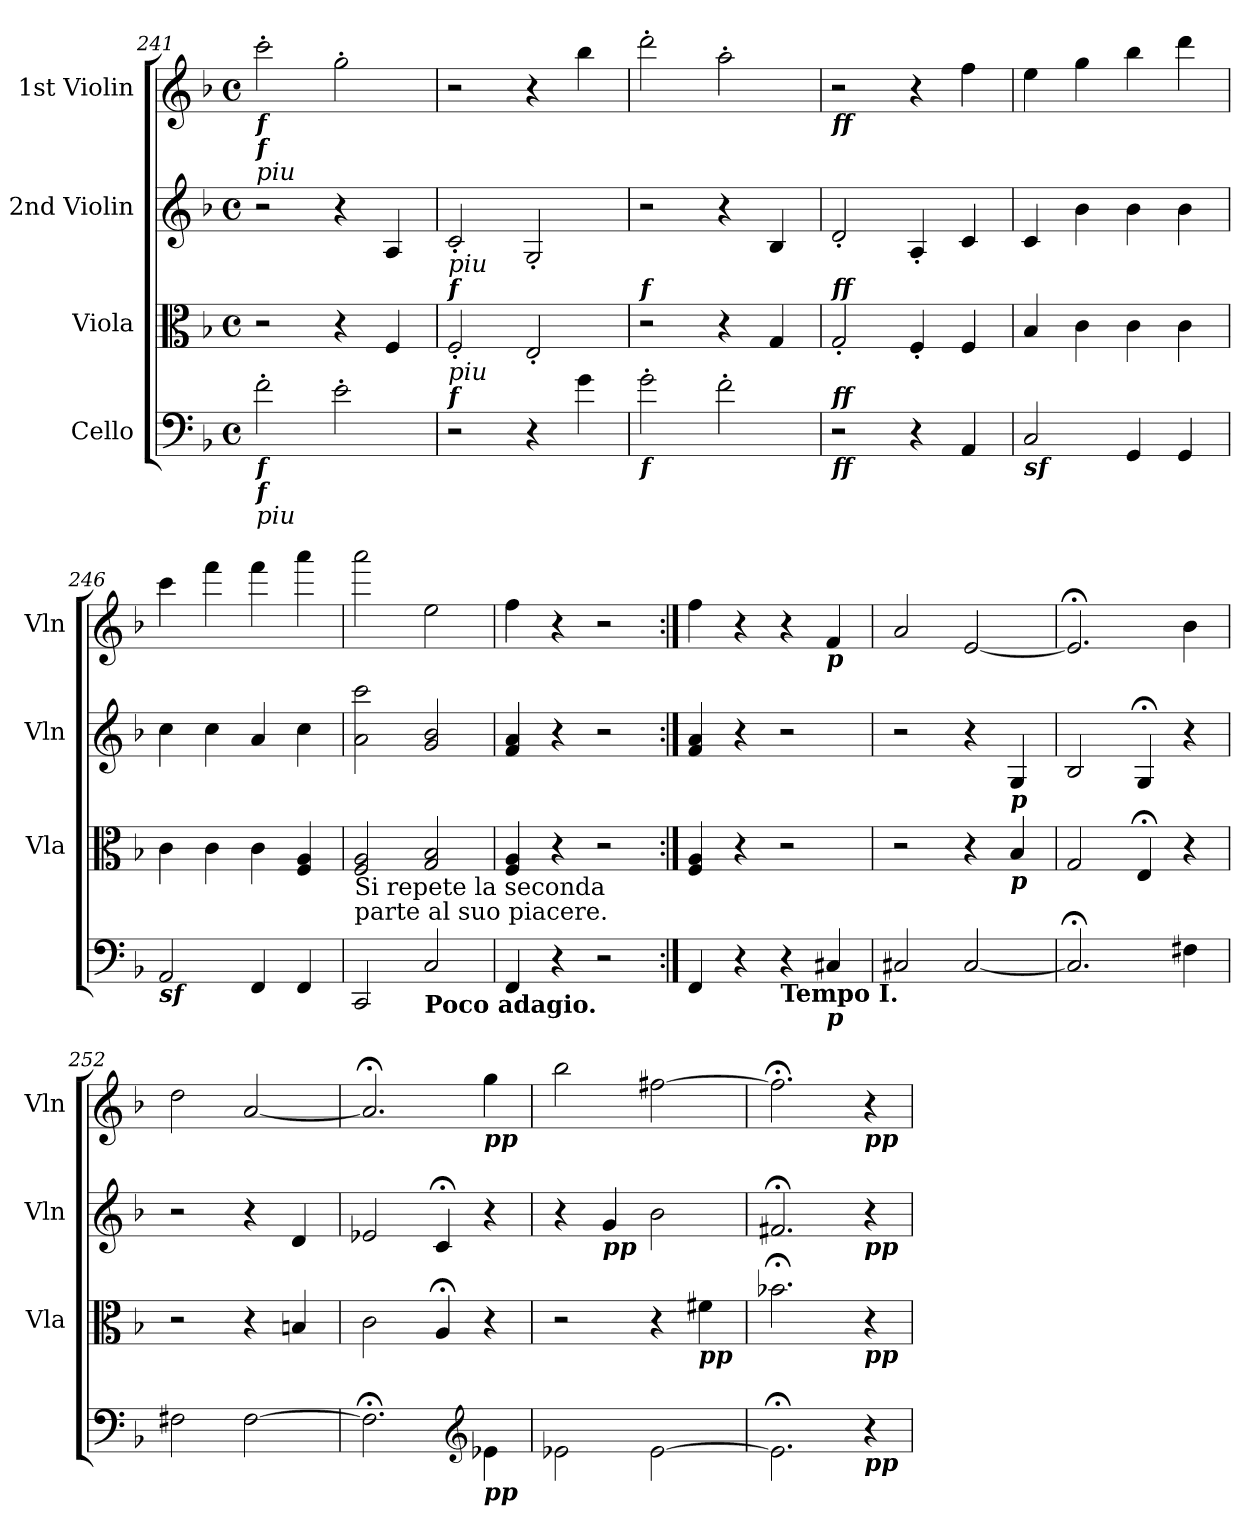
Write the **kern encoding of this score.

**kern	**kern	**kern	**kern
*part4	*part3	*part2	*part1
*staff4	*staff3	*staff2	*staff1
*I"Cello	*I"Viola	*I"2nd Violin	*I"1st Violin
*	*I'Vla	*I'Vln	*I'Vln
*clefF4	*clefC3	*clefG2	*clefG2
*k[b-]	*k[b-]	*k[b-]	*k[b-]
*F:	*F:	*F:	*F:
*M4/4	*M4/4	*M4/4	*M4/4
*met(c)	*met(c)	*met(c)	*met(c)
=241	=241	=241	=241
!	!	!	!LO:TX:b:Bi:t=f
!	!	!	!LO:TX:b:Bi:t=f
!	!	!	!LO:TX:b:i:t=piu
!LO:TX:b:Bi:t=f	!	!	!
!LO:TX:b:Bi:t=f	!	!	!
!LO:TX:b:i:t=piu	!	!	!
2f'\	2r	2r	2ccc'\
2e'\	4r	4r	2gg'\
.	4F/	4A/	.
=242	=242	=242	=242
!	!LO:TX:a:Bi:t=f	!	!
!	!LO:TX:a:i:t=piu	!	!
!LO:TX:a:Bi:t=f	!	!	!
!LO:TX:a:i:t=piu	!	!	!
2r	2F'/	2c'/	2r
4r	2E'/	2G'/	4r
4g\	.	.	4bb-\
=243	=243	=243	=243
!	!LO:TX:a:Bi:t=f	!	!
!LO:TX:b:Bi:t=f	!	!	!
2g'\	2r	2r	2ddd'\
2f'\	4r	4r	2aa'\
.	4G/	4B-/	.
=244	=244	=244	=244
!	!	!	!LO:TX:b:Bi:t=ff
!	!LO:TX:a:Bi:t=ff	!	!
!LO:TX:a:Bi:t=ff	!	!	!
!LO:TX:b:Bi:t=ff	!	!	!
2r	2G'/	2d'/	2r
4r	4F'/	4A'/	4r
4AA/	4F/	4c/	4ff\
!!LO:LB:g=z
=245	=245	=245	=245
!LO:TX:b:Bi:t=sf	!	!	!
2C/	4B-/	4c/	4ee\
.	4c\	4b-\	4gg\
4GG/	4c\	4b-\	4bb-\
4GG/	4c\	4b-\	4ddd\
=246	=246	=246	=246
!LO:TX:b:Bi:t=sf	!	!	!
2AA/	4c\	4cc\	4ccc\
.	4c\	4cc\	4fff\
4FF/	4c\	4a/	4fff\
4FF/	4F/ 4A/	4cc\	4aaa\
=247	=247	=247	=247
!	!LO:TX:b:t=Si repete la seconda	!	!
!	!LO:TX:b:t=parte al suo piacere.	!	!
2CC/	2F/ 2A/	2a\ 2ccc\	2aaa\
!LO:TX:b:B:t=Poco adagio.	!	!	!
2C/	2G/ 2B-/	2g/ 2b-/	2ee\
=248	=248	=248	=248
4FF/	4F/ 4A/	4f/ 4a/	4ff\
4r	4r	4r	4r
2r	2r	2r	2r
=249:|!	=249:|!	=249:|!	=249:|!
4FF/	4F/ 4A/	4f/ 4a/	4ff\
4r	4r	4r	4r
!LO:TX:b:B:t=Tempo I.	!	!	!
4r	2r	2r	4r
!	!	!	!LO:TX:b:Bi:t=p
!LO:TX:b:Bi:t=p	!	!	!
4C#X/	.	.	4f/
=250	=250	=250	=250
2C#X/	2r	2r	2a/
[2C#/	4r	4r	[2e/
!	!LO:TX:b:Bi:t=p	!	!
!	!LO:TX:a:Bi:t=p	!	!
.	4B-/	4G/	.
!!LO:LB:g=z
=251	=251	=251	=251
2.C#;</]	2G/	2B-/	2.e;</]
.	4E;</	4G;</	.
4F#X\	4r	4r	4b-\
=252	=252	=252	=252
2F#X\	2r	2r	2dd\
[2F#\	4r	4r	[2a/
.	4Bn/	4d/	.
=253	=253	=253	=253
2.F#;<\]	2c\	2e-X/	2.a;</]
.	4A;</	4c;</	.
*clefG2	*	*	*
!	!	!	!LO:TX:b:Bi:t=pp
!LO:TX:b:Bi:t=pp	!	!	!
4e-X\	4r	4r	4gg\
=254	=254	=254	=254
2e-X\	2r	4r	2bb-\
!	!	!LO:TX:b:Bi:t=pp	!
.	.	4g/	.
[2e-\	4r	2b-\	[2ff#X\
!	!LO:TX:b:Bi:t=pp	!	!
.	4f#X\	.	.
=255	=255	=255	=255
2.e-;<\]	2.b-X;<\	2.f#X;</	2.ff#;<\]
!	!	!	!LO:TX:b:Bi:t=pp
!	!	!LO:TX:b:Bi:t=pp	!
!	!LO:TX:b:Bi:t=pp	!	!
!LO:TX:b:Bi:t=pp	!	!	!
4r	4r	4r	4r
=	=	=	=
*-	*-	*-	*-
